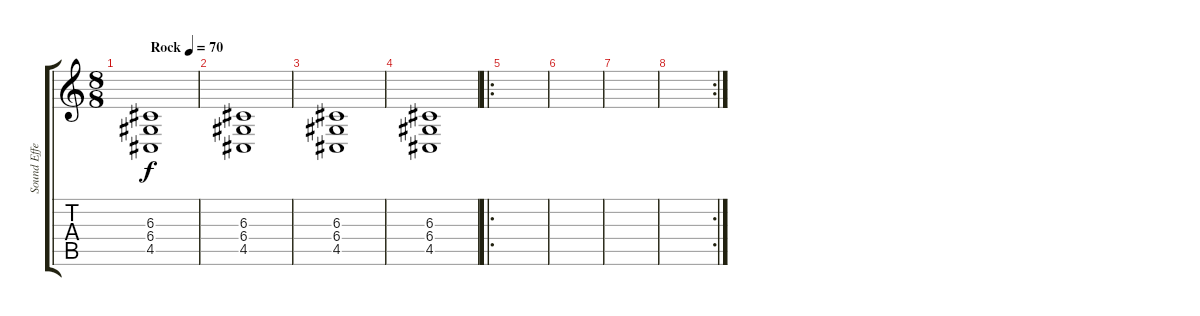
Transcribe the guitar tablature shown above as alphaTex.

\track ("Sound Effect" "Sound Effe") {instrument pad2warm}
\staff {score tabs}
\tuning (E4 B3 G3 D3 A2 E2) {hide}
\ts (8 8)
\tempo (70 "Rock")
\clef g2
\ks c
(6.3 6.4 4.5).1{dy f instrument pad2warm} |
(6.3 6.4 4.5).1 |
(6.3 6.4 4.5).1 |
(6.3 6.4 4.5).1 |
\ro
|
|
|
\rc 2
